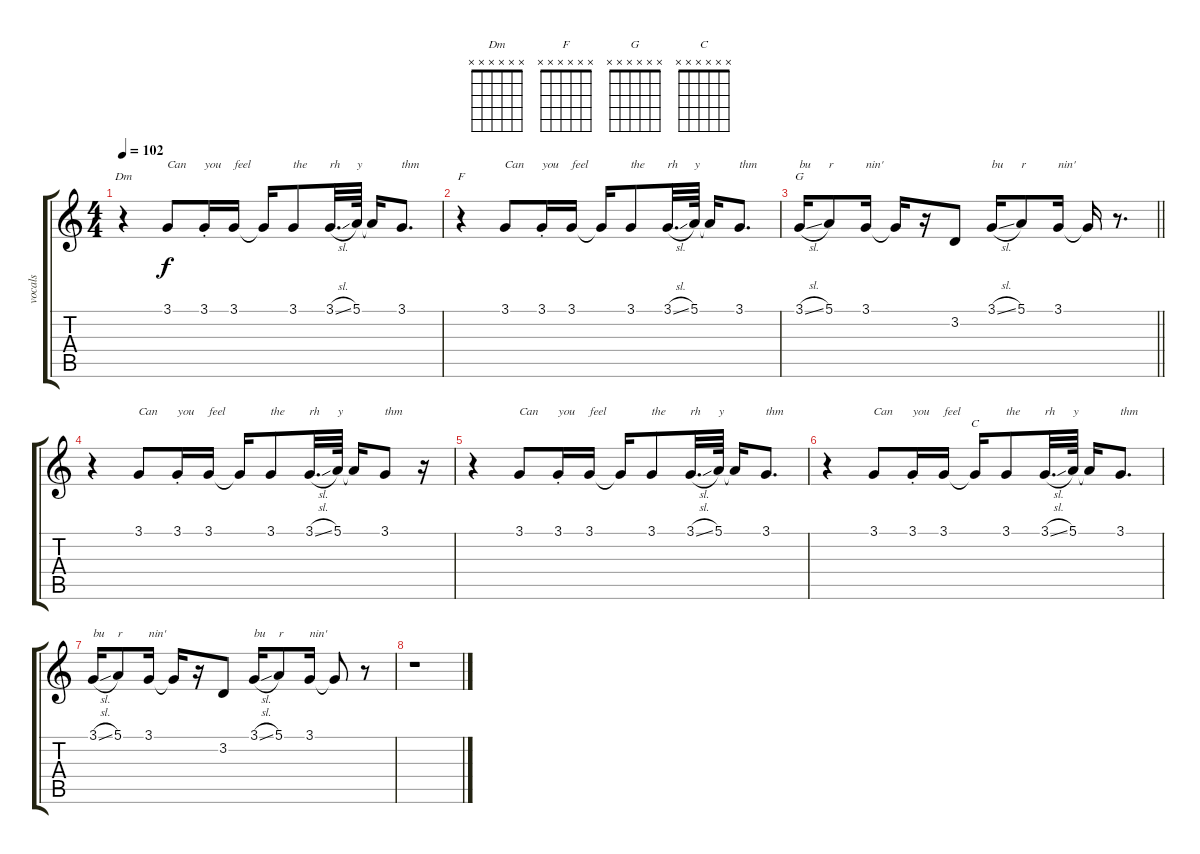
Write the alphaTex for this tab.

\track ("vocals" "vocals") {instrument lead2sawtooth}
\staff {score tabs}
\tuning (E4 B3 G3 D3 A2 E2) {hide}
\chord ("Dm" x x x x x x)
\chord ("F" x x x x x x)
\chord ("G" x x x x x x)
\chord ("C" x x x x x x)
\ts (4 4)
\tempo 102
\clef g2
\ks aminor
r.4{ch "Dm" dy f} 3.1.8{txt "Can"} 3.1{st}.16{txt "you"} 3.1.16{txt "feel"} 3.1{t}.16 3.1.8{txt "the"} 3.1{sl}.32{d txt "rh"} 5.1.64{txt "y"} 5.1{t}.16 3.1.8{d txt "thm"} |
r.4{ch "F"} 3.1.8{txt "Can"} 3.1{st}.16{txt "you"} 3.1.16{txt "feel"} 3.1{t}.16 3.1.8{txt "the"} 3.1{sl}.32{d txt "rh"} 5.1.64{txt "y"} 5.1{t}.16 3.1.8{d txt "thm"} |
\barLineRight lightlight
3.1{sl}.16{ch "G" txt "bu"} 5.1.8{txt "r"} 3.1.16{txt "nin'"} 3.1{t}.16 r.16 3.2.8 3.1{sl}.16{txt "bu"} 5.1.8{txt "r"} 3.1.16{txt "nin'"} 3.1{t}.16 r.8{d} |
r.4 3.1.8{txt "Can"} 3.1{st}.16{txt "you"} 3.1.16{txt "feel"} 3.1{t}.16 3.1.8{txt "the"} 3.1{sl}.32{d txt "rh"} 5.1.64{txt "y"} 5.1{t}.16 3.1.8{txt "thm"} r.16 |
r.4 3.1.8{txt "Can"} 3.1{st}.16{txt "you"} 3.1.16{txt "feel"} 3.1{t}.16 3.1.8{txt "the"} 3.1{sl}.32{d txt "rh"} 5.1.64{txt "y"} 5.1{t}.16 3.1.8{d txt "thm"} |
r.4 3.1.8{txt "Can"} 3.1{st}.16{txt "you"} 3.1.16{txt "feel"} 3.1{t}.16{ch "C"} 3.1.8{txt "the"} 3.1{sl}.32{d txt "rh"} 5.1.64{txt "y"} 5.1{t}.16 3.1.8{d txt "thm"} |
3.1{sl}.16{txt "bu"} 5.1.8{txt "r"} 3.1.16{txt "nin'"} 3.1{t}.16 r.16 3.2.8 3.1{sl}.16{txt "bu"} 5.1.8{txt "r"} 3.1.16{txt "nin'"} 3.1{t}.8 r.8 |
r.1
